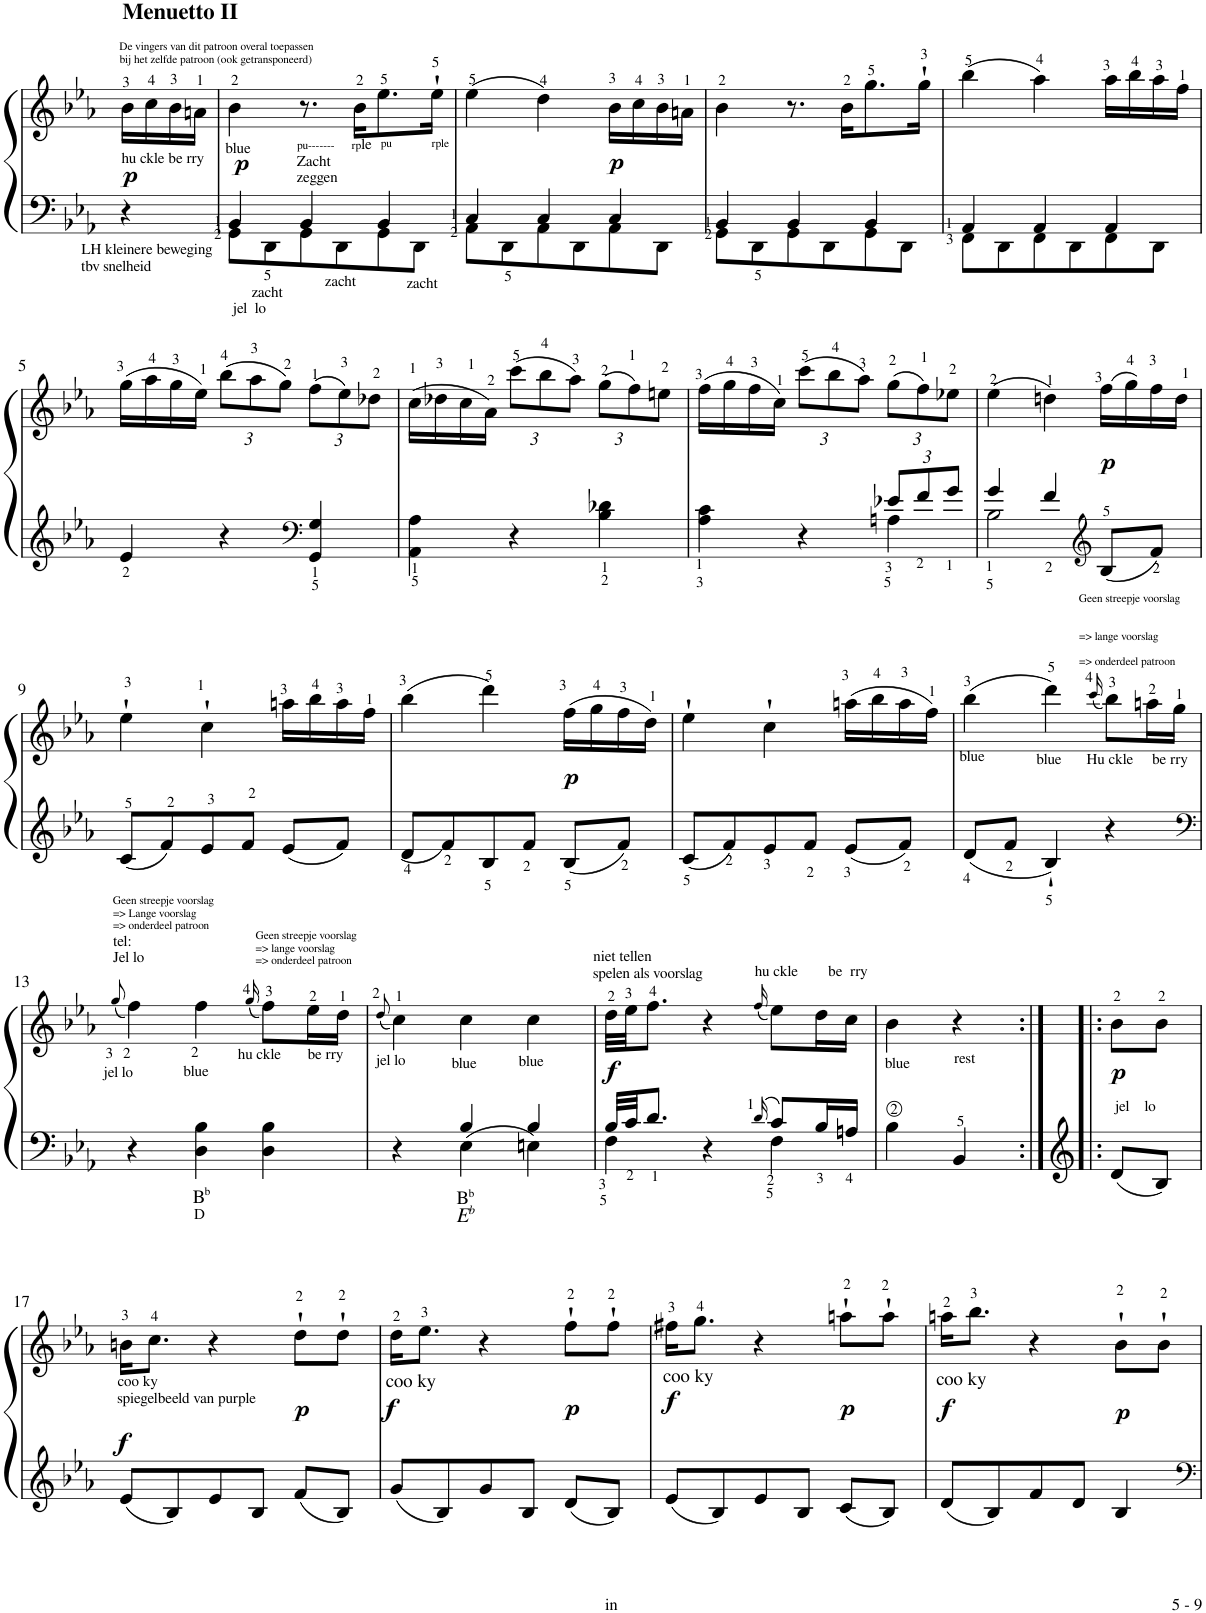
**kern	**kern	**dynam
*part1	*part1	*part1
*staff2	*staff1	*staff1/2
*I"Piano	*	*
*I'Pno.	*	*
!!LO:PB:g=z
*stria5	*stria5	*
*clefG2	*clefG2	*
*k[b-e-a-]	*k[b-e-a-]	*
*M3/4	*M3/4	*
=	=	=
!	!LO:TX:a:B:t=Menuetto II	!
!	!LO:TX:b:t=hu ckle be rry	!
!	!LO:TX:a:t=De vingers van dit patroon overal toepassen	!
!	!LO:TX:a:t=bij het zelfde patroon (ook getransponeerd)	!
!LO:TX:b:t=LH kleinere beweging	!	!
!LO:TX:b:t=tbv snelheid	!	!
!	!	!LO:DY:b
4r	16b-\LL	p
.	16cc\	.
.	16b-\	.
.	16an\JJ	.
=1	=1	=1
*^	*	*
!	!	!LO:TX:b:t=blue	!
!LO:TX:b:t=jel  lo	!	!	!
!	!	!	!LO:DY:a=2
8e-\L	4g/	4b-\	p
8B-\	.	.	.
!	!	!LO:TX:b:t=pu-------      rp	!
!	!	!LO:TX:b:t=le	!
!	!	!LO:TX:b:t=Zacht	!
!	!	!LO:TX:b:t=zeggen	!
8e-\	4g/	8.r	.
!LO:TX:b:t=zacht	!	!	!
8B-\	.	.	.
.	.	16b-\KL	.
!	!	!LO:TX:b:t=pu              rple	!
8e-\	4g/	8.ee-\	.
!LO:TX:b:t=zacht	!	!	!
8B-\J	.	.	.
.	.	16ee-`\Jk	.
=2	=2	=2	=2
8f\L	4a-/	(4ee-\	.
8B-\	.	.	.
8f\	4a-/	4dd\)	.
8B-\	.	.	.
!	!	!	!LO:DY:b
8f\	4a-/	16b-\LL	p
.	.	16cc\	.
8B-\J	.	16b-\	.
.	.	16an\JJ	.
=3	=3	=3	=3
8e-\L	4g/	4b-\	.
8B-\	.	.	.
8e-\	4g/	8.r	.
8B-\	.	.	.
.	.	16b-\KL	.
8e-\	4g/	8.gg\	.
8B-\J	.	.	.
.	.	16gg`\Jk	.
=4	=4	=4	=4
8d\L	4f/	(4bb-\	.
8B-\	.	.	.
8d\	4f/	4aa-\)	.
8B-\	.	.	.
8d\	4f/	16aa-\LL	.
.	.	16bb-\	.
8B-\J	.	16aa-\	.
.	.	16ff\JJ	.
*v	*v	*	*
!!LO:LB:g=z
=5	=5	=5
4e-/	(16gg\LL	.
.	16aa-\	.
.	16gg\	.
.	16ee-\JJ)	.
*	*Xbrackettup	*
4r	(12bb-\L	.
.	12aa-\	.
.	12gg\J)	.
*clefF4	*	*
4GG/ 4G/	(12ff\L	.
.	12ee-\)	.
.	12dd-X\J	.
=6	=6	=6
4AA-\ 4A-\	(>16cc\LL	.
.	16dd-X\	.
.	16cc\	.
.	16a-\JJ)	.
4r	(12ccc\L	.
.	12bb-\	.
.	12aa-\J)	.
4B-\ 4d-X\	(12gg\L	.
.	12ff\)	.
.	12een\J	.
=7	=7	=7
*^	*	*
4A-\ 4c\	2ryy	(16ff\LL	.
.	.	16gg\	.
.	.	16ff\	.
.	.	16cc\JJ)	.
4r	.	(12ccc\L	.
.	.	12bb-\	.
.	.	12aa-\J)	.
*Xbrackettup	*	*	*
12e-X/L	4An\	(12gg\L	.
12f/	.	12ff\)	.
12g/J	.	12ee-X\J	.
=8	=8	=8	=8
4g/	2B-\	(4ee-\	.
4f/	.	4ddn\)	.
*clefG2	*	*	*
!	!	!	!LO:DY:b
8B-/L	4ryy	(16ff\LL	p
.	.	16gg\)	.
8f/J	.	16ff\	.
.	.	16dd\JJ	.
*v	*v	*	*
!!LO:LB:g=z
=9	=9	=9
8c/L	4ee-`\	.
8f/	.	.
8e-/	4cc`\	.
8f/J	.	.
8e-/L	16aan\LL	.
.	16bb-\	.
8f/J	16aa\	.
.	16ff\JJ	.
=10	=10	=10
8d/L	(4bb-\	.
8f/	.	.
8B-/	4ddd\)	.
8f/J	.	.
!	!	!LO:DY:b
8B-/L	(16ff\LL	p
.	16gg\	.
8f/J	16ff\	.
.	16dd\JJ)	.
=11	=11	=11
8c/L	4ee-`\	.
8f/	.	.
8e-/	4cc`\	.
8f/J	.	.
8e-/L	(16aan\LL	.
.	16bb-\	.
8f/J	16aa\	.
.	16ff\JJ)	.
=12	=12	=12
!	!LO:TX:b:t=blue	!
8d/L	(4bb-\	.
8f/J	.	.
!	!LO:TX:b:t=blue	!
4B-`/	4ddd\)	.
.	(16qccc/	.
!	!LO:TX:a:t=Geen streepje voorslag	!
!	!LO:TX:a:t==> lange voorslag	!
!	!LO:TX:a:t==> onderdeel patroon	!
!	!LO:TX:b:t=Hu ckle     be rry	!
4r	8bb-\L)	.
.	16aan\L	.
.	16gg\JJ	.
!!LO:LB:g=z
=13	=13	=13
*clefF4	*	*
.	(8qgg/	.
!	!LO:TX:a:t=Geen streepje voorslag	!
!	!LO:TX:a:t==> Lange voorslag	!
!	!LO:TX:a:t==> onderdeel patroon	!
!	!LO:TX:a:t=tel&colon;	!
!	!LO:TX:a:t=Jel lo	!
!	!LO:TX:b:t=jel lo	!
4r	4ff\)	.
!	!LO:TX:b:t=blue	!
!LO:TX:b:t=B	!	!
!LO:TX:b:t=b	!	!
!LO:TX:b:t=D	!	!
4D\ 4B-\	4ff\	.
.	(16qgg/	.
!	!LO:TX:b:t=hu ckle       be rry	!
!	!LO:TX:a:t=Geen streepje voorslag	!
!	!LO:TX:a:t==> lange voorslag	!
!	!LO:TX:a:t==> onderdeel patroon	!
4D\ 4B-\	8ff\L)	.
.	16ee-\L	.
.	16dd\JJ	.
=14	=14	=14
.	(8qdd/	.
*^	*	*
!	!	!LO:TX:b:t=jel lo	!
4r	4ryy	4cc\)	.
!	!	!LO:TX:b:t=blue	!
!LO:TX:b:t=B	!	!	!
!LO:TX:b:t=b	!	!	!
!LO:TX:b:i:t=E	!	!	!
!LO:TX:b:t=b	!	!	!
4E-\	4B-/	4cc\	.
!	!	!LO:TX:b:t=blue	!
4En\	4B-/	4cc\	.
=15	=15	=15	=15
!	!	!LO:TX:a:t=niet tellen	!
!	!	!LO:TX:a:t=spelen als voorslag	!
!	!	!	!LO:DY:b
32B-/LLL	4F\	32dd\LLL	f
32c/JJ	.	32ee-\JJ	.
8.d/J	.	8.ff\J	.
4r	4ryy	4r	.
16qd/	.	(16qff/	.
!	!	!LO:TX:a:t=hu ckle        be  rry	!
8c/L	4F\	8ee-\L)	.
16B-/L	.	16dd\L	.
16An/JJ	.	16cc\JJ	.
*v	*v	*	*
=16	=16	=16
!	!LO:TX:b:t=blue	!
4B-\	4b-\	.
!	!LO:TX:b:t=rest	!
4BB-/	4r	.
=16X1:|!|:	=16X1:|!|:	=16X1:|!|:
!LO:TX:a:t=jel    lo	!	!
!	!	!LO:DY:b
8d/L	8b-\L	p
8B-/J	8b-\J	.
!!LO:LB:g=z
=17	=17	=17
!	!LO:TX:b:t=coo ky	!
!	!LO:TX:b:t=spiegelbeeld van purple	!
!	!	!LO:DY:a=2
8e-/L	16bn\KL	f
.	8.cc\J	.
8B-/	.	.
8e-/	4r	.
8B-/J	.	.
!	!	!LO:DY:b
8f/L	8dd`\L	p
8B-/J	8dd`\J	.
=18	=18	=18
!	!LO:TX:b:t=coo ky	!
!	!	!LO:DY:b
8g/L	16dd\KL	f
.	8.ee-\J	.
8B-/	.	.
8g/	4r	.
8B-/J	.	.
!	!	!LO:DY:b
8d/L	8ff`\L	p
8B-/J	8ff`\J	.
=19	=19	=19
!	!LO:TX:b:t=coo ky	!
!	!	!LO:DY:b
8e-/L	16ff#X\KL	f
.	8.gg\J	.
8B-/	.	.
8e-/	4r	.
8B-/J	.	.
!	!	!LO:DY:b
8c/L	8aan`\L	p
8B-/J	8aa`\J	.
=20	=20	=20
!	!LO:TX:b:t=coo ky	!
!	!	!LO:DY:b
8d/L	16aan\KL	f
.	8.bb-\J	.
8B-/	.	.
8f/	4r	.
8d/J	.	.
!	!	!LO:DY:b
4B-/	8b-`\L	p
.	8b-`\J	.
=	=	=
*-	*-	*-
